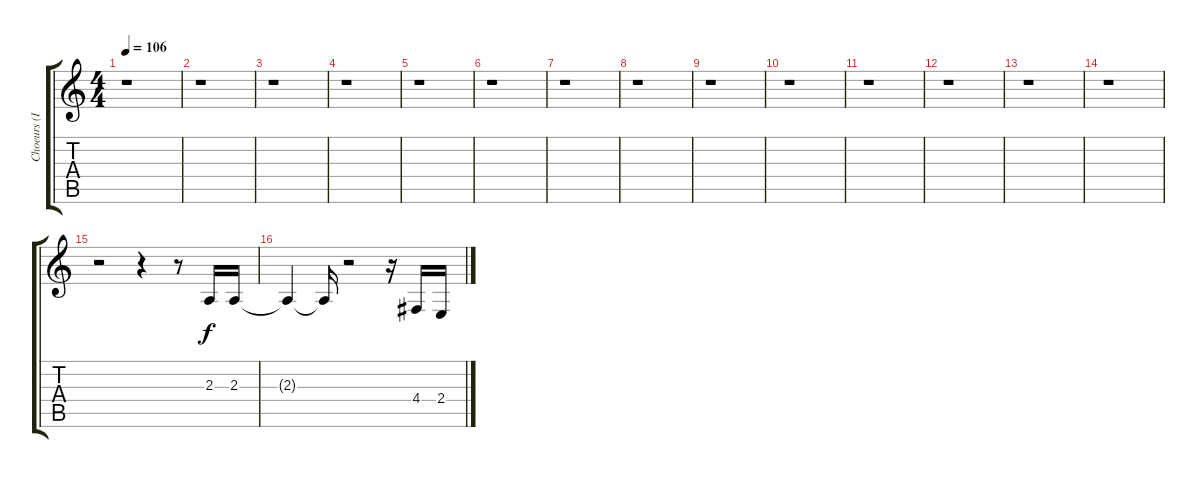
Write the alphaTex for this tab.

\track ("Choeurs (Isaac + Zaac)" "Choeurs (I") {instrument lead8bassandlead}
\staff {score tabs}
\tuning (E4 B3 G3 D3 A2 E2) {hide}
\ts (4 4)
\tempo 106
\clef g2
\ks c
r.1{dy f instrument lead8bassandlead} |
r.1 |
r.1 |
r.1 |
r.1 |
r.1 |
r.1 |
r.1 |
r.1 |
r.1 |
r.1 |
r.1 |
r.1 |
r.1 |
r.2 r.4 r.8 2.3.16 2.3.16 |
2.3{t}.4 2.3{t}.16 r.2 r.16 4.4.16 2.4.16
